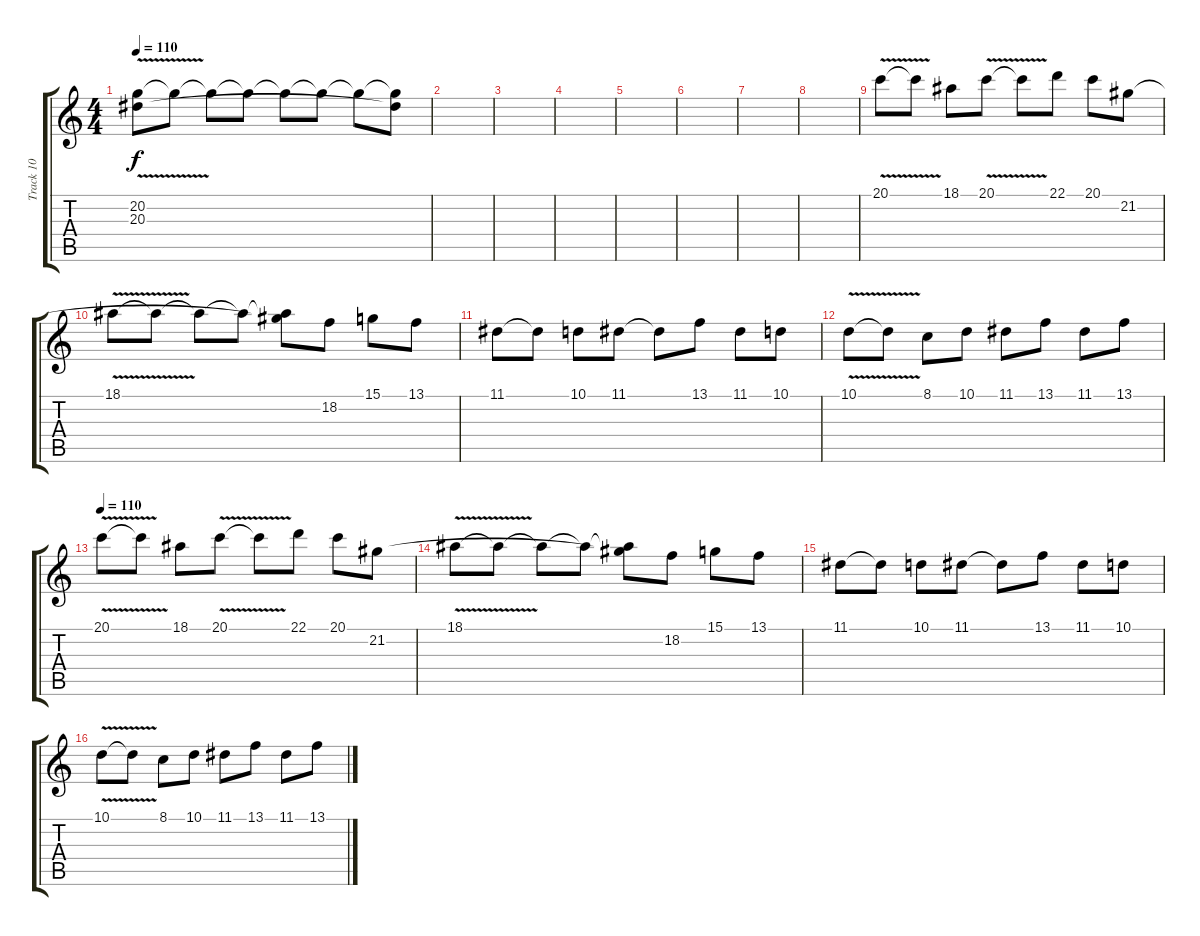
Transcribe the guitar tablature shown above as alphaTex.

\track ("Track 10" "Track 10") {instrument flute}
\staff {score tabs}
\tuning (E4 B3 G3 D3 A2 E2) {hide}
\ts (4 4)
\tempo 110
\clef g2
\ks c
(20.2{v} 20.3).8{dy f} 20.2{t}.8 20.2{t}.8 20.2{t}.8 20.2{t}.8 20.2{t}.8{volume 0} 20.2{t}.8 (20.2{t} 20.3{t}).8 |
|
|
|
|
|
|
|
20.1{v}.8 20.1{t}.8 18.1.8 20.1{v}.8 20.1{t}.8 22.1.8 20.1.8 21.2.8 |
18.1{v}.8 18.1{t}.8 18.1{t}.8 18.1{t}.8 (18.1{t} 21.2{t}).8 18.2.8 15.1.8 13.1.8 |
11.1.8 11.1{t}.8 10.1.8 11.1.8 11.1{t}.8 13.1.8 11.1.8 10.1.8 |
10.1{v}.8 10.1{t}.8 8.1.8 10.1.8 11.1.8 13.1.8 11.1.8 13.1.8 |
\tempo 110
20.1{v}.8 20.1{t}.8 18.1.8 20.1{v}.8 20.1{t}.8 22.1.8 20.1.8 21.2.8 |
18.1{v}.8 18.1{t}.8 18.1{t}.8 18.1{t}.8 (18.1{t} 21.2{t}).8 18.2.8 15.1.8 13.1.8 |
11.1.8 11.1{t}.8 10.1.8 11.1.8 11.1{t}.8 13.1.8 11.1.8 10.1.8 |
10.1{v}.8 10.1{t}.8 8.1.8 10.1.8 11.1.8 13.1.8 11.1.8 13.1.8
